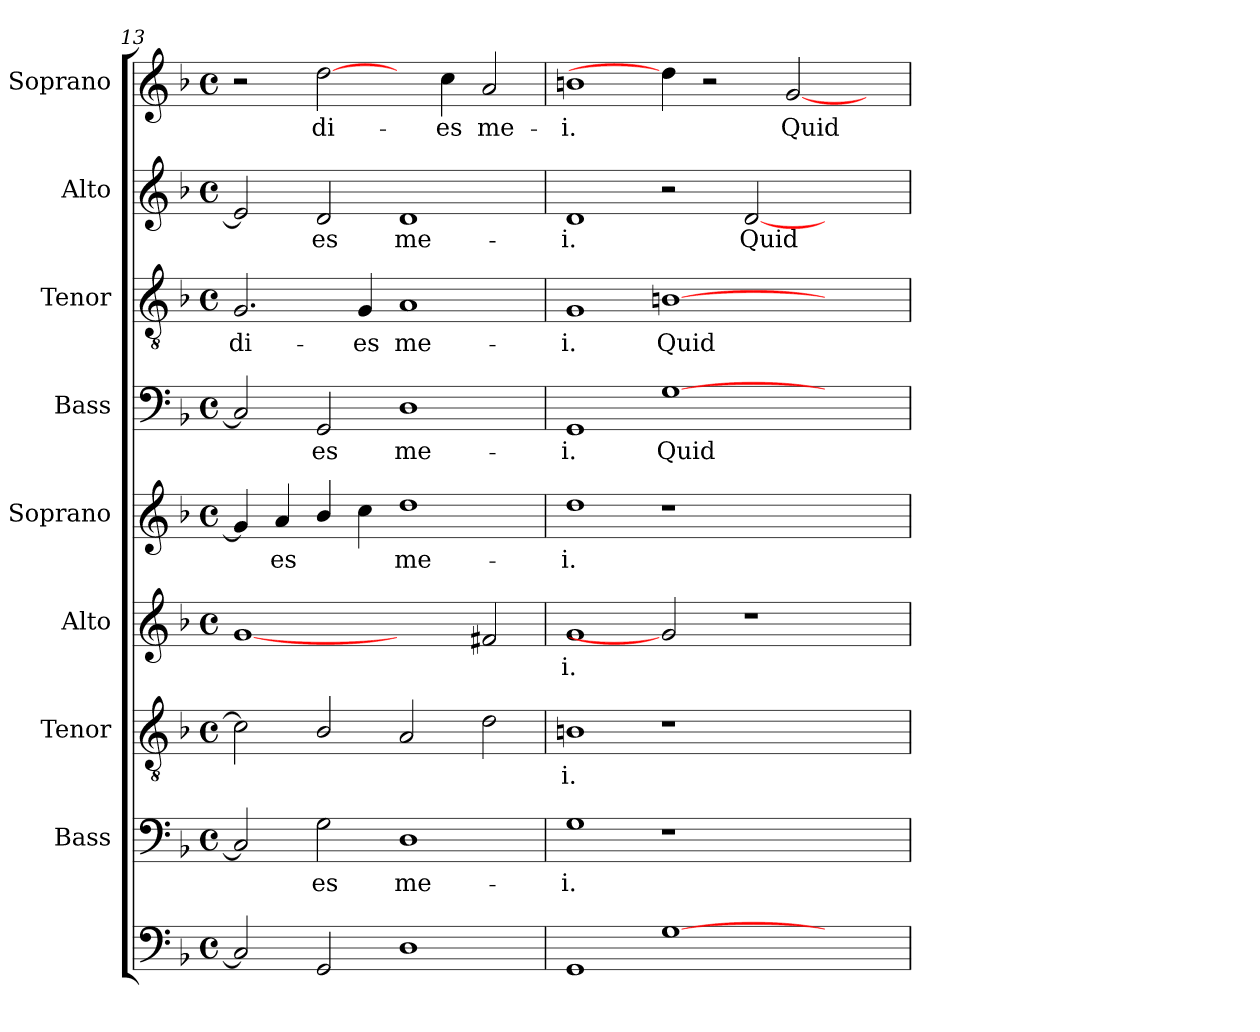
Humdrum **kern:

**kern	**kern	**text	**kern	**text	**kern	**text	**kern	**text	**kern	**text	**kern	**text	**kern	**text	**kern	**text
*part9	*part8	*part8	*part7	*part7	*part6	*part6	*part5	*part5	*part4	*part4	*part3	*part3	*part2	*part2	*part1	*part1
*staff9	*staff8	*staff8	*staff7	*staff7	*staff6	*staff6	*staff5	*staff5	*staff4	*staff4	*staff3	*staff3	*staff2	*staff2	*staff1	*staff1
*I""Violón y contrabajo"	*I"Bass	*	*I"Tenor	*	*I"Alto	*	*I"Soprano	*	*I"Bass	*	*I"Tenor	*	*I"Alto	*	*I"Soprano	*
*I'Cont.	*I'B.	*	*I'T.	*	*I'A.	*	*I'S.	*	*I'B.	*	*I'T.	*	*I'A.	*	*I'S.	*
*clefF4	*clefF4	*	*clefGv2	*	*clefG2	*	*clefG2	*	*clefF4	*	*clefGv2	*	*clefG2	*	*clefG2	*
*	*	*	*ITrd7c12	*	*	*	*	*	*	*	*ITrd7c12	*	*	*	*	*
*k[b-]	*k[b-]	*	*k[b-]	*	*k[b-]	*	*k[b-]	*	*k[b-]	*	*k[b-]	*	*k[b-]	*	*k[b-]	*
*F:	*F:	*	*F:	*	*F:	*	*F:	*	*F:	*	*F:	*	*F:	*	*F:	*
*M4/4	*M4/4	*	*M4/4	*	*M4/4	*	*M4/4	*	*M4/4	*	*M4/4	*	*M4/4	*	*M4/4	*
*met(c)	*met(c)	*	*met(c)	*	*met(c)	*	*met(c)	*	*met(c)	*	*met(c)	*	*met(c)	*	*met(c)	*
=13	=13	=13	=13	=13	=13	=13	=13	=13	=13	=13	=13	=13	=13	=13	=13	=13
!	!	!	!	!	!	!	!	!	!	!	!	!LO:LY:b:color=#000000	!	!	!	!
2Ci/]	2Ci/]	.	2Ci\]	.	[1gi	.	4gi/]	.	2Ci/]	.	2.GGi/	di-	2e-i/]	.	2r	.
!	!	!	!	!	!	!	!	!LO:LY:b:color=#000000	!	!	!	!	!	!	!	!
.	.	.	.	.	.	.	4ai/	-es	.	.	.	.	.	.	.	.
!	!	!LO:LY:b:color=#000000	!	!	!	!	!	!	!	!	!	!	!	!	!	!
!	!	!	!	!	!	!	!	!	!	!LO:LY:b:color=#000000	!	!	!	!	!	!
!	!	!	!	!	!	!	!	!	!	!	!	!	!	!LO:LY:b:color=#000000	!	!
!	!	!	!	!	!	!	!	!	!	!	!	!	!	!	!	!LO:LY:b:color=#000000
2GGi/	2Gi\	-es	2BB-i/	.	.	.	4b-i/	.	2GGi/	-es	.	.	2di/	-es	[2ddi\	di-
!	!	!	!	!	!	!	!	!	!	!	!	!LO:LY:b:color=#000000	!	!	!	!
.	.	.	.	.	.	.	4cci\	.	.	.	4GGi/	-es	.	.	.	.
!	!	!LO:LY:b:color=#000000	!	!	!	!	!	!	!	!	!	!	!	!	!	!
!	!	!	!	!	!	!	!	!LO:LY:b:color=#000000	!	!	!	!	!	!	!	!
!	!	!	!	!	!	!	!	!	!	!LO:LY:b:color=#000000	!	!	!	!	!	!
!	!	!	!	!	!	!	!	!	!	!	!	!LO:LY:b:color=#000000	!	!	!	!
!	!	!	!	!	!	!	!	!	!	!	!	!	!	!LO:LY:b:color=#000000	!	!
1Di	1Di	me-	2AAi/	.	2ryy	.	1ddi	me-	1Di	me-	1AAi	me-	1di	me-	4ryy	.
!	!	!	!	!	!	!	!	!	!	!	!	!	!	!	!	!LO:LY:b:color=#000000
.	.	.	.	.	.	.	.	.	.	.	.	.	.	.	4cci\	-es
!	!	!	!	!	!	!	!	!	!	!	!	!	!	!	!	!LO:LY:b:color=#000000
.	.	.	2Di\	.	2f#Xi/	.	.	.	.	.	.	.	.	.	2ai/	me-
=14	=14	=14	=14	=14	=14	=14	=14	=14	=14	=14	=14	=14	=14	=14	=14	=14
!	!	!LO:LY:b:color=#000000	!	!	!	!	!	!	!	!	!	!	!	!	!	!
!	!	!	!	!LO:LY:b:color=#000000	!	!	!	!	!	!	!	!	!	!	!	!
!	!	!	!	!	!	!LO:LY:b:color=#000000	!	!	!	!	!	!	!	!	!	!
!	!	!	!	!	!	!	!	!LO:LY:b:color=#000000	!	!	!	!	!	!	!	!
!	!	!	!	!	!	!	!	!	!	!LO:LY:b:color=#000000	!	!	!	!	!	!
!	!	!	!	!	!	!	!	!	!	!	!	!LO:LY:b:color=#000000	!	!	!	!
!	!	!	!	!	!	!	!	!	!	!	!	!	!	!LO:LY:b:color=#000000	!	!
!	!	!	!	!	!	!	!	!	!	!	!	!	!	!	!	!LO:LY:b:color=#000000
1GGi	1Gi	-i.	1BBni	-i.	1gi	-i.	1ddi	-i.	1GGi	-i.	1GGi	-i.	1di	-i.	1bni	-i.
!	!	!	!	!	!	!	!	!	!	!LO:LY:b:color=#000000	!	!	!	!	!	!
!	!	!	!	!	!	!	!	!	!	!	!	!LO:LY:b:color=#000000	!	!	!	!
[1Gi	1r	.	1r	.	2gi]	.	1r	.	[1Gi	Quid	[1BBni	Quid	2r	.	4ddi\]	.
.	.	.	.	.	.	.	.	.	.	.	.	.	.	.	2r	.
!	!	!	!	!	!	!	!	!	!	!	!	!	!	!LO:LY:b:color=#000000	!	!
.	.	.	.	.	1r	.	.	.	.	.	.	.	[2di/	Quid	.	.
!	!	!	!	!	!	!	!	!	!	!	!	!	!	!	!	!LO:LY:b:color=#000000
.	.	.	.	.	.	.	.	.	.	.	.	.	.	.	[2gi/	Quid
2ryy	2ryy	.	2ryy	.	.	.	2ryy	.	2ryy	.	2ryy	.	2ryy	.	.	.
.	.	.	.	.	.	.	.	.	.	.	.	.	.	.	4ryy	.
=	=	=	=	=	=	=	=	=	=	=	=	=	=	=	=	=
*-	*-	*-	*-	*-	*-	*-	*-	*-	*-	*-	*-	*-	*-	*-	*-	*-
